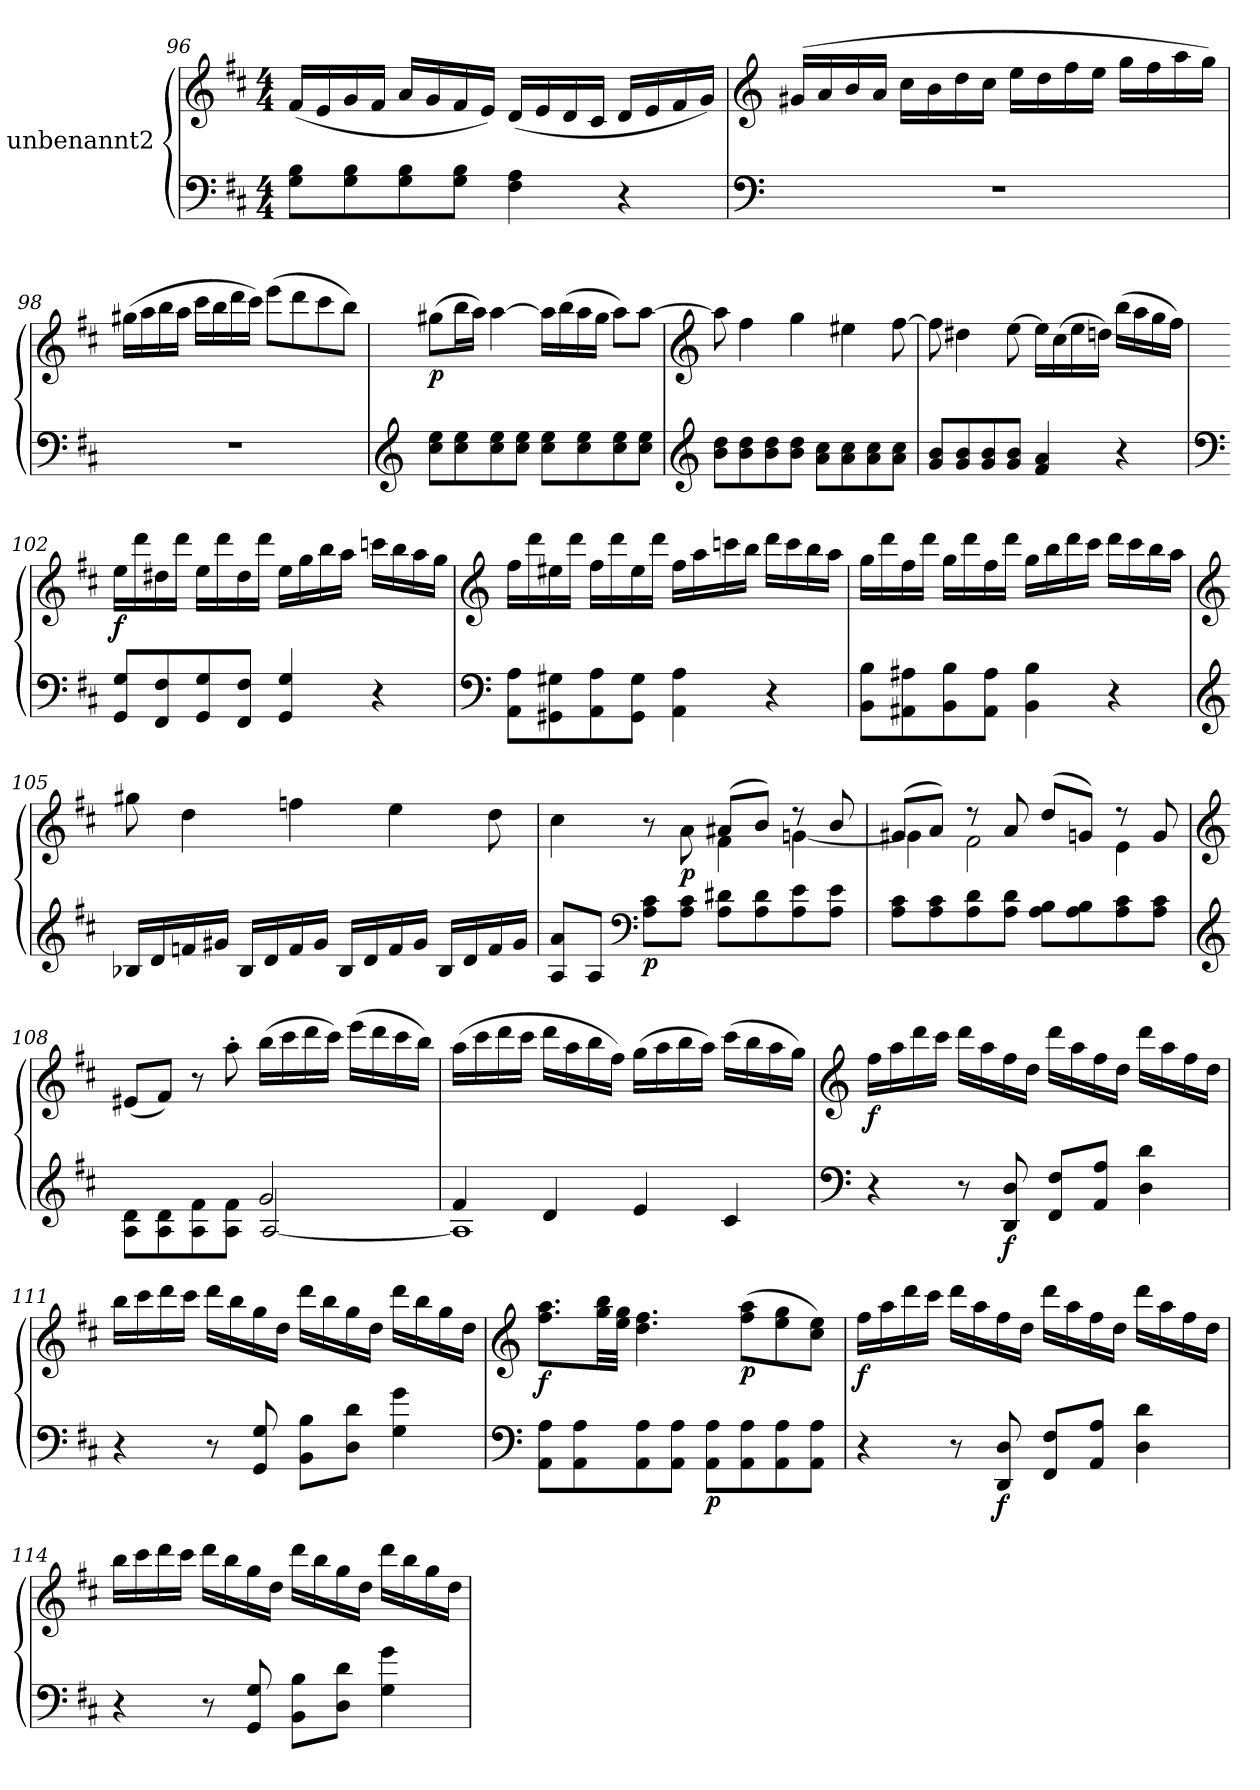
**kern	**kern	**dynam
*part1	*part1	*part1
*staff2	*staff1	*staff1/2
*I"unbenannt2	*	*
!!LO:LB:g=z
*clefF4	*clefG2	*
*k[f#c#]	*k[f#c#]	*
*M4/4	*M4/4	*
=96	=96	=96
8G\ 8B\L	(16f#/LL	.
.	16e/	.
8G\ 8B\	16g/	.
.	16f#/JJ	.
8G\ 8B\	16a/LL	.
.	16g/	.
8G\ 8B\J	16f#/	.
.	16e/JJ)	.
4F#\ 4A\	(16d/LL	.
.	16e/	.
.	16d/	.
.	16c#/JJ	.
4r	16d/LL	.
.	16e/	.
.	16f#/	.
.	16g/JJ)	.
!!LO:LB:g=z
=97	=97	=97
*clefF4	*clefG2	*
1r	(16g#X/LL	.
.	16a/	.
.	16b/	.
.	16a/JJ	.
.	16cc#\LL	.
.	16b\	.
.	16dd\	.
.	16cc#\JJ	.
.	16ee\LL	.
.	16dd\	.
.	16ff#\	.
.	16ee\JJ	.
.	16gg\LL	.
.	16ff#\	.
.	16aa\	.
.	16gg\JJ)	.
=98	=98	=98
1r	(16gg#X\LL	.
.	16aa\	.
.	16bb\	.
.	16aa\JJ	.
.	16ccc#\LL	.
.	16bb\	.
.	16ddd\	.
.	16ccc#\JJ)	.
.	(8eee\L	.
.	8ddd\	.
.	8ccc#\	.
.	8bb\J)	.
!!LO:LB:g=z
=99	=99	=99
*clefG2	*	*
!	!	!LO:DY:b
8cc#\ 8ee\L	(8gg#X\L	p
8cc#\ 8ee\	16bb\L	.
.	16aa\JJ)	.
8cc#\ 8ee\	[4aa\	.
8cc#\ 8ee\J	.	.
8cc#\ 8ee\L	16aa\LL]	.
.	(16bb\	.
8cc#\ 8ee\	16aa\	.
.	16gg#\JJ	.
8cc#\ 8ee\	8aa\L)	.
8cc#\ 8ee\J	[8aa\J	.
!!LO:LB:g=z
=100	=100	=100
*clefG2	*clefG2	*
8b\ 8dd\L	8aa\]	.
8b\ 8dd\	4ff#\	.
8b\ 8dd\	.	.
8b\ 8dd\J	4gg\	.
8a\ 8cc#\L	.	.
8a\ 8cc#\	4ee#X\	.
8a\ 8cc#\	.	.
8a\ 8cc#\J	[8ff#\	.
=101	=101	=101
8g/ 8b/L	8ff#\]	.
8g/ 8b/	4dd#X\	.
8g/ 8b/	.	.
8g/ 8b/J	[8ee\	.
4f#/ 4a/	16ee\LL]	.
.	(16cc#\	.
.	16ee\	.
.	16ddn\JJ)	.
4r	(16bb\LL	.
.	16aa\	.
.	16gg\	.
.	16ff#\JJ)	.
!!LO:LB:g=z
=102	=102	=102
*clefF4	*	*
!	!	!LO:DY:b
8GG/ 8G/L	16ee\LL	f
.	16ddd\	.
8FF#/ 8F#/	16dd#X\	.
.	16ddd\JJ	.
8GG/ 8G/	16ee\LL	.
.	16ddd\	.
8FF#/ 8F#/J	16dd#\	.
.	16ddd\JJ	.
4GG/ 4G/	16ee\LL	.
.	16gg\	.
.	16bb\	.
.	16aa\JJ	.
4r	16cccn\LL	.
.	16bb\	.
.	16aa\	.
.	16gg\JJ	.
!!LO:LB:g=z
=103	=103	=103
*clefF4	*clefG2	*
8AA\ 8A\L	16ff#\LL	.
.	16ddd\	.
8GG#X\ 8G#X\	16ee#X\	.
.	16ddd\JJ	.
8AA\ 8A\	16ff#\LL	.
.	16ddd\	.
8GG#\ 8G#\J	16ee#\	.
.	16ddd\JJ	.
4AA\ 4A\	16ff#\LL	.
.	16aa\	.
.	16cccn\	.
.	16bb\JJ	.
4r	16ddd\LL	.
.	16ccc\	.
.	16bb\	.
.	16aa\JJ	.
!!LO:PB:g=z
=104	=104	=104
8BB\ 8B\L	16gg\LL	.
.	16ddd\	.
8AA#X\ 8A#X\	16ff#\	.
.	16ddd\JJ	.
8BB\ 8B\	16gg\LL	.
.	16ddd\	.
8AA#\ 8A#\J	16ff#\	.
.	16ddd\JJ	.
4BB\ 4B\	16gg\LL	.
.	16bb\	.
.	16ddd\	.
.	16ccc#\JJ	.
4r	16ddd\LL	.
.	16ccc#\	.
.	16bb\	.
.	16aa\JJ	.
!!LO:LB:g=z
=105	=105	=105
*clefG2	*clefG2	*
*	*^	*
16B-X/LL	1ryy	8gg#X\	.
16d/	.	.	.
16fn/	.	4dd\	.
16g#X/JJ	.	.	.
16B-/LL	.	.	.
16d/	.	.	.
16f/	.	4ffn\	.
16g#/JJ	.	.	.
16B-/LL	.	.	.
16d/	.	.	.
16f/	.	4ee\	.
16g#/JJ	.	.	.
16B-/LL	.	.	.
16d/	.	.	.
16f/	.	8dd\	.
16g#/JJ	.	.	.
=106	=106	=106	=106
8A/ 8a/L	2ryy	4cc#\	.
8A/J	.	.	.
*clefF4	*	*	*
!	!	!	!LO:DY:b=2
8A\ 8c#\L	.	8r	p
!	!	!	!LO:DY:b
8A\ 8c#\J	.	8a\	p
8A\ 8d#X\L	(8a#X/L	4f#\	.
8A\ 8d#\	8b/J)	.	.
8A\ 8e\	8r	[4gn\	.
8A\ 8e\J	8b/	.	.
!!LO:LB:g=z	!!
=107	=107	=107	=107
8A\ 8c#\L	(8g#X/L	4g\]	.
8A\ 8c#\	8a/J)	.	.
8A\ 8d\	8r	2f#\	.
8A\ 8d\J	8a/	.	.
8A\ 8B\L	(8dd/L	.	.
8A\ 8B\	8gn/J)	.	.
8A\ 8c#\	8r	4e\	.
8A\ 8c#\J	8g/	.	.
*	*v	*v	*
!!LO:LB:g=z
=108	=108	=108
*clefG2	*clefG2	*
*^	*	*
2ryy	8A\ 8d\L	(8e#X/L	.
.	8A\ 8d\	8f#/J)	.
.	8A\ 8f#\	8r	.
.	8A\ 8f#\J	8aa'\	.
2g/	[2A/	(16bb\LL	.
.	.	16ccc#\	.
.	.	16ddd\	.
.	.	16ccc#\JJ)	.
.	.	(16eee\LL	.
.	.	16ddd\	.
.	.	16ccc#\	.
.	.	16bb\JJ)	.
=109	=109	=109	=109
4f#/	1A]	(16aa\LL	.
.	.	16ccc#\	.
.	.	16ddd\	.
.	.	16ccc#\JJ	.
4d/	.	16ddd\LL	.
.	.	16aa\	.
.	.	16bb\	.
.	.	16ff#\JJ)	.
4e/	.	(16gg\LL	.
.	.	16aa\	.
.	.	16bb\	.
.	.	16aa\JJ)	.
4c#/	.	(16ccc#\LL	.
.	.	16bb\	.
.	.	16aa\	.
.	.	16gg\JJ)	.
*v	*v	*	*
!!LO:LB:g=z
=110	=110	=110
*clefF4	*clefG2	*
!	!	!LO:DY:b
4r	16ff#\LL	f
.	16aa\	.
.	16ddd\	.
.	16ccc#\JJ	.
8r	16ddd\LL	.
.	16aa\	.
!	!	!LO:DY:b=2
8DD/ 8D/	16ff#\	f
.	16dd\JJ	.
8FF#/ 8F#/L	16ddd\LL	.
.	16aa\	.
8AA/ 8A/J	16ff#\	.
.	16dd\JJ	.
4D\ 4d\	16ddd\LL	.
.	16aa\	.
.	16ff#\	.
.	16dd\JJ	.
!!LO:LB:g=z
=111	=111	=111
4r	16bb\LL	.
.	16ccc#\	.
.	16ddd\	.
.	16ccc#\JJ	.
8r	16ddd\LL	.
.	16bb\	.
8GG/ 8G/	16gg\	.
.	16dd\JJ	.
8BB\ 8B\L	16ddd\LL	.
.	16bb\	.
8D\ 8d\J	16gg\	.
.	16dd\JJ	.
4G\ 4g\	16ddd\LL	.
.	16bb\	.
.	16gg\	.
.	16dd\JJ	.
!!LO:LB:g=z
=112	=112	=112
*clefF4	*clefG2	*
!	!	!LO:DY:b
8AA\ 8A\L	8.ff#\ 8.aa\L	f
8AA\ 8A\	.	.
.	32gg\ 32bb\LL	.
.	32ee\ 32gg\JJJ	.
8AA\ 8A\	4.dd\ 4.ff#\	.
8AA\ 8A\J	.	.
!	!	!LO:DY:b=2
8AA\ 8A\L	.	p
!	!	!LO:DY:b
8AA\ 8A\	(8ff#\ 8aa\L	p
8AA\ 8A\	8ee\ 8gg\	.
8AA\ 8A\J	8cc#\ 8ee\J)	.
=113	=113	=113
!	!	!LO:DY:b
4r	16ff#\LL	f
.	16aa\	.
.	16ddd\	.
.	16ccc#\JJ	.
8r	16ddd\LL	.
.	16aa\	.
!	!	!LO:DY:b=2
8DD/ 8D/	16ff#\	f
.	16dd\JJ	.
8FF#/ 8F#/L	16ddd\LL	.
.	16aa\	.
8AA/ 8A/J	16ff#\	.
.	16dd\JJ	.
4D\ 4d\	16ddd\LL	.
.	16aa\	.
.	16ff#\	.
.	16dd\JJ	.
!!LO:PB:g=z
=114	=114	=114
4r	16bb\LL	.
.	16ccc#\	.
.	16ddd\	.
.	16ccc#\JJ	.
8r	16ddd\LL	.
.	16bb\	.
8GG/ 8G/	16gg\	.
.	16dd\JJ	.
8BB\ 8B\L	16ddd\LL	.
.	16bb\	.
8D\ 8d\J	16gg\	.
.	16dd\JJ	.
4G\ 4g\	16ddd\LL	.
.	16bb\	.
.	16gg\	.
.	16dd\JJ	.
=	=	=
*-	*-	*-
